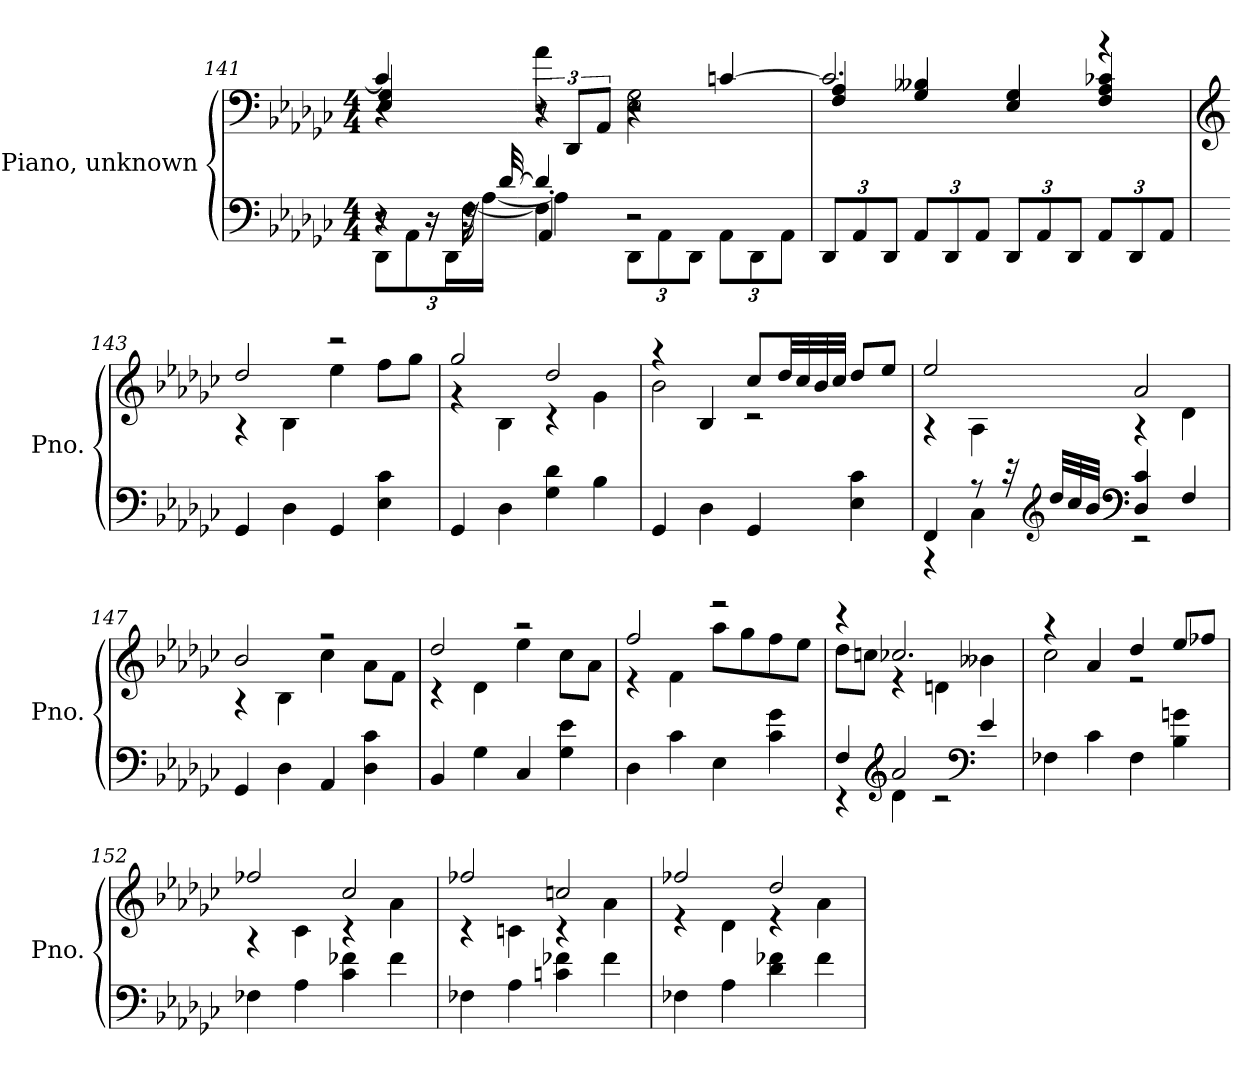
**kern	**kern
*part1	*part1
*staff2	*staff1
*I"Piano, unknown	*
*I'Pno.	*
*clefF4	*clefF4
*k[b-e-a-d-g-c-]	*k[b-e-a-d-g-c-]
*M4/4	*M4/4
=141	=141
*^	*
*	*^	*
*	*	*^	*
*	*	*	*Xbrackettup	*
*	*	*	*	*^
*	*	*	*	*	*^
8r	8r	4r	12DD-\L	4c/]	4r	4E-/ 4G-/
.	.	.	12AA-\	.	.	.
16r	16r	.	.	.	.	.
.	.	.	24DD-\L	.	.	.
32r	[16F\	.	.	.	.	.
.	.	.	[24A-\JJ	.	.	.
[32d-/	.	.	.	.	.	.
4d-/]	4F\]	4AA-'/	4A-\]	4r	4a-\	12r
.	.	.	.	.	.	12DD-/L
.	.	.	.	.	.	12AA-/J
2r	2r	2r	12DD-\L	4r	2E-\ 2G-\	2r
.	.	.	12AA-\	.	.	.
.	.	.	12DD-\J	.	.	.
.	.	.	12AA-\L	[4cn/	.	.
.	.	.	12DD-\	.	.	.
.	.	.	12AA-\J	.	.	.
*v	*v	*v	*v	*	*	*
*	*	*v	*v
!!LO:LB:g=z
=142	=142	=142
12DD-/L	2.c/]	4F/ 4A-/
12AA-/	.	.
12DD-/J	.	.
12AA-/L	.	4G-/ 4B--X/
12DD-/	.	.
12AA-/J	.	.
12DD-/L	.	4E-/ 4G-/
12AA-/	.	.
12DD-/J	.	.
12AA-/L	4r	4F/ 4A-/ 4c-X/
12DD-/	.	.
12AA-/J	.	.
=143	=143	=143
*	*clefG2	*
4GG-/	2dd-/	4r
4D-\	.	4B-\
4GG-/	2r	4ee-\
4E-\ 4c-\	.	8ff\L
.	.	8gg-\J
=144	=144	=144
4GG-/	2gg-/	4r
4D-\	.	4B-\
4G-\ 4d-\	2dd-/	4r
4B-\	.	4g-\
=145	=145	=145
4GG-/	4r	2b-\
4D-\	4B-/	.
4GG-/	8cc-/L	2r
.	32dd-/LL	.
.	32cc-/	.
.	32b-/	.
.	32cc-/JJJ	.
4E-\ 4c-\	8dd-/L	.
.	8ee-/J	.
!!LO:LB:g=z	!!
=146	=146	=146
*^	*	*
4FF/	4r	2ee-/	4r
8r	4C-\	.	4A-\
32r	.	.	.
*clefG2	*	*	*
32dd-/LLL	.	.	.
32cc-/	.	.	.
32b-/JJJ	.	.	.
*clefF4	*	*	*
4D-/ 4c-/	2r	2a-/	4r
4F/	.	.	4d-\
*v	*v	*	*
=147	=147	=147
4GG-/	2b-/	4r
4D-\	.	4B-\
4AA-/	2r	4cc-\
4D-\ 4c-\	.	8a-\L
.	.	8f\J
=148	=148	=148
4BB-/	2dd-/	4r
4G-\	.	4d-\
4C-/	2r	4ee-\
4G-\ 4e-\	.	8cc-\L
.	.	8a-\J
=149	=149	=149
4D-\	2ff/	4r
4c-\	.	4f\
4E-\	2r	8aa-\L
.	.	8gg-\
4c-\ 4g-\	.	8ff\
.	.	8ee-\J
=150	=150	=150
*^	*	*
4F/	4r	4r	8dd-\L
.	.	.	8ccn\J
*clefG2	*	*	*
2a-/	4d-\	2.cc-X/	4r
.	2r	.	4dn\
*clefF4	*	*	*
4e-/	.	.	4b--X\
*v	*v	*	*
!!LO:LB:g=z	!!
=151	=151	=151
4F-X\	4r	2cc-\
4c-\	4a-/	.
4F-\	4dd-/	2r
4B-\ 4gn\	8ee-/L	.
.	8ff-X/J	.
=152	=152	=152
4F-X\	2ff-X/	4r
4A-\	.	4c-\
4c-\ 4f-X\	2cc-/	4r
4f-\	.	4a-\
=153	=153	=153
4F-X\	2ff-X/	4r
4A-\	.	4cn\
4cn\ 4f-X\	2ccn/	4r
4f-\	.	4a-\
=154	=154	=154
4F-X\	2ff-X/	4r
4A-\	.	4d-\
4d-\ 4f-X\	2dd-/	4r
4f-\	.	4a-\
*	*v	*v
=	=
*-	*-
